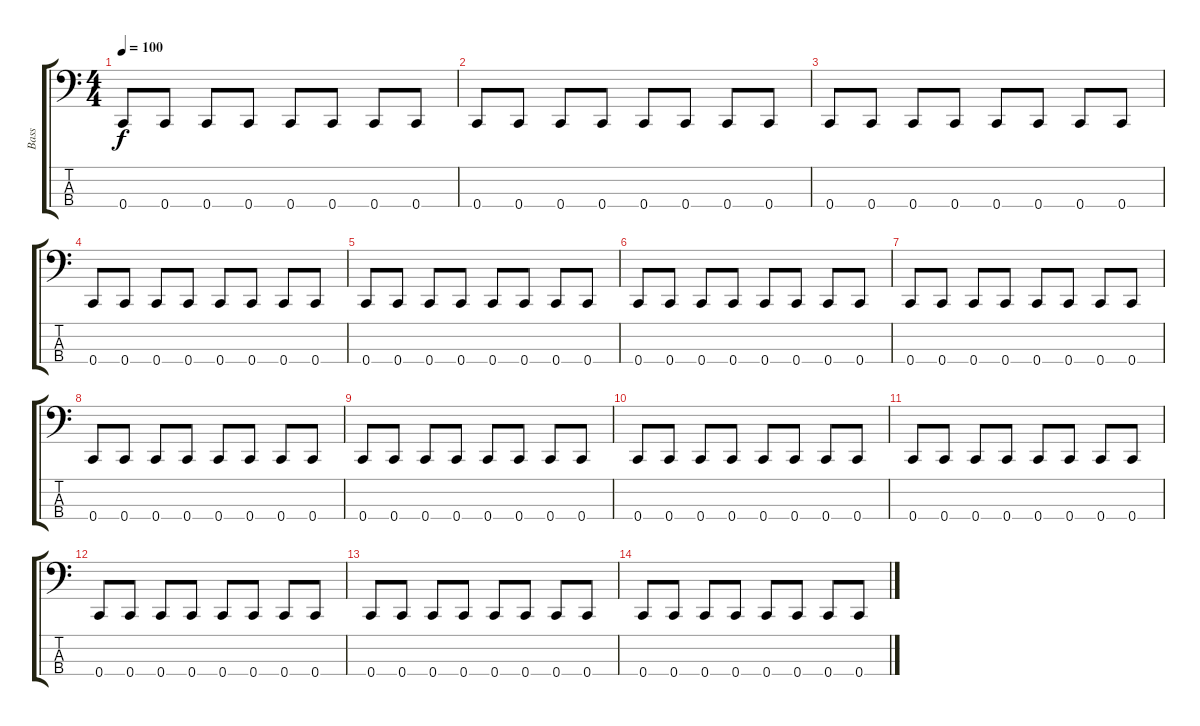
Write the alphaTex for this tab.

\track ("Bass" "Bass") {instrument electricbassfinger}
\staff {score tabs}
\tuning (Eb2 Bb1 F1 C1) {hide}
\ts (4 4)
\tempo 100
\clef f4
\ks c
0.4.8{dy f} 0.4.8 0.4.8 0.4.8 0.4.8 0.4.8 0.4.8 0.4.8 |
0.4.8 0.4.8 0.4.8 0.4.8 0.4.8 0.4.8 0.4.8 0.4.8 |
0.4.8 0.4.8 0.4.8 0.4.8 0.4.8 0.4.8 0.4.8 0.4.8 |
0.4.8 0.4.8 0.4.8 0.4.8 0.4.8 0.4.8 0.4.8 0.4.8 |
0.4.8 0.4.8 0.4.8 0.4.8 0.4.8 0.4.8 0.4.8 0.4.8 |
0.4.8 0.4.8 0.4.8 0.4.8 0.4.8 0.4.8 0.4.8 0.4.8 |
0.4.8 0.4.8 0.4.8 0.4.8 0.4.8 0.4.8 0.4.8 0.4.8 |
0.4.8 0.4.8 0.4.8 0.4.8 0.4.8 0.4.8 0.4.8 0.4.8 |
0.4.8 0.4.8 0.4.8 0.4.8 0.4.8 0.4.8 0.4.8 0.4.8 |
0.4.8 0.4.8 0.4.8 0.4.8 0.4.8 0.4.8 0.4.8 0.4.8 |
0.4.8 0.4.8 0.4.8 0.4.8 0.4.8 0.4.8 0.4.8 0.4.8 |
0.4.8 0.4.8 0.4.8 0.4.8 0.4.8 0.4.8 0.4.8 0.4.8 |
0.4.8 0.4.8 0.4.8 0.4.8 0.4.8 0.4.8 0.4.8 0.4.8 |
0.4.8 0.4.8 0.4.8 0.4.8 0.4.8 0.4.8 0.4.8 0.4.8
